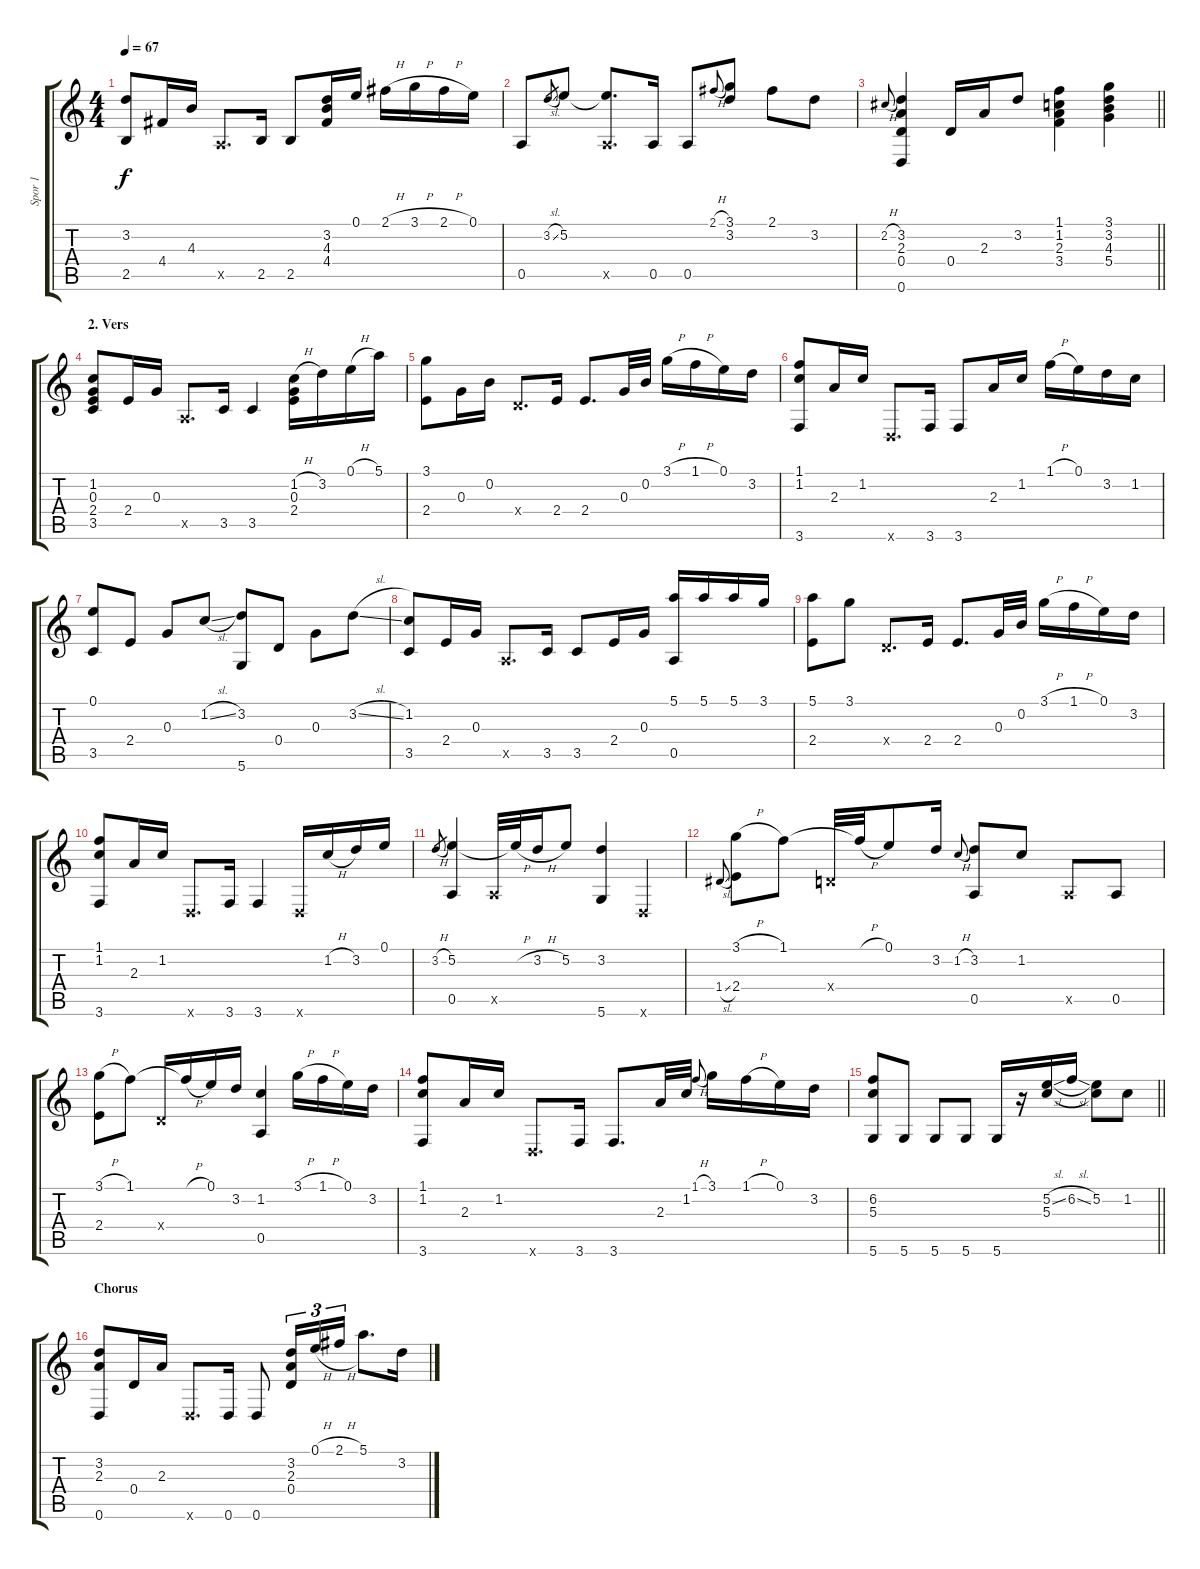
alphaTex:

\track ("Spor 1" "Spor 1") {instrument acousticguitarsteel}
\staff {score tabs}
\tuning (E4 B3 G3 D3 A2 D2) {hide}
\ts (4 4)
\tempo 67
\clef g2
\ks c
(3.2 2.5).8{dy f} 4.4.16 4.3.16 0.5{x}.8{d} 2.5.16 2.5.8 (3.2 4.3 4.4).16 0.1.16 2.1{h}.16 3.1{h}.16 2.1{h}.16 0.1.16 |
0.5.8 3.2{sl}.8{gr} 5.2.8 (5.2{t} 0.5{x}).8{d} 0.5.16 0.5.8 2.1{h}.8{gr onbeat} (3.1 3.2).8 2.1.8 3.2.8 |
\barLineRight lightlight
2.2{h}.8{gr onbeat} (3.2 2.3 0.4 0.6).4 0.4.16 2.3.16 3.2.8 (1.1 1.2 2.3 3.4).4 (3.1 3.2 4.3 5.4).4 |
\section ("" "2. Vers")
(1.2 0.3 2.4 3.5).8 2.4.16 0.3.16 0.5{x}.8{d} 3.5.16 3.5.4 (1.2{h} 0.3 2.4).16 3.2.16 0.1{h}.16 5.1.16 |
(3.1 2.4).8 0.3.16 0.2.16 0.4{x}.8{d} 2.4.16 2.4.8{d} 0.3.32 0.2.32 3.1{h}.16 1.1{h}.16 0.1.16 3.2.16 |
(1.1 1.2 3.6).8 2.3.16 1.2.16 0.6{x}.8{d} 3.6.16 3.6.8 2.3.16 1.2.16 1.1{h}.16 0.1.16 3.2.16 1.2.16 |
(0.1 3.5).8 2.4.8 0.3.8 1.2{sl}.8 (3.2 5.6).8 0.4.8 0.3.8 3.2{sl}.8 |
(1.2 3.5).8 2.4.16 0.3.16 0.5{x}.8{d} 3.5.16 3.5.8 2.4.16 0.3.16 (5.1 0.5).16 5.1.16 5.1.16 3.1.16 |
(5.1 2.4).8 3.1.8 0.4{x}.8{d} 2.4.16 2.4.8{d} 0.3.32 0.2.32 3.1{h}.16 1.1{h}.16 0.1.16 3.2.16 |
(1.1 1.2 3.6).8 2.3.16 1.2.16 0.6{x}.8{d} 3.6.16 3.6.4 0.6{x}.16 1.2{h}.16 3.2.16 0.1.16 |
3.2{h}.8{gr} (5.2 0.5).4 0.5{x}.32 5.2{h t}.32 3.2{h}.16 5.2.8 (3.2 5.6).4 0.6{x}.4 |
1.4{sl}.8{gr onbeat} (3.1{h} 2.4).8 1.1.8 0.4{x}.32 1.1{h t}.32 0.1.8 3.2.16 1.2{h}.8{gr onbeat} (3.2 0.5).8 1.2.8 0.5{x}.8 0.5.8 |
(3.1{h} 2.4).8 1.1.8 0.4{x}.16 1.1{h t}.16 0.1.16 3.2.16 (1.2 0.5).4 3.1{h}.16 1.1{h}.16 0.1.16 3.2.16 |
(1.1 1.2 3.6).8 2.3.16 1.2.16 0.6{x}.8{d} 3.6.16 3.6.8{d} 2.3.32 1.2.32 1.1{h}.8{gr onbeat} 3.1.16 1.1{h}.16 0.1.16 3.2.16 |
\barLineRight lightlight
(6.2 5.3 5.6).8 5.6.8 5.6.8 5.6.8 5.6.16 r.16 (5.2{sl} 5.3).16 6.2{sl}.16 (5.2 5.3{t}).8 1.2.8 |
\section ("" "Chorus")
(3.2 2.3 0.6).8 0.4.16 2.3.16 0.6{x}.8{d} 0.6.16 0.6.8 (3.2 2.3 0.4).16{tu (3 2)} 0.1{h}.16{tu (3 2)} 2.1{h}.16{tu (3 2)} 5.1.8{d} 3.2.16
